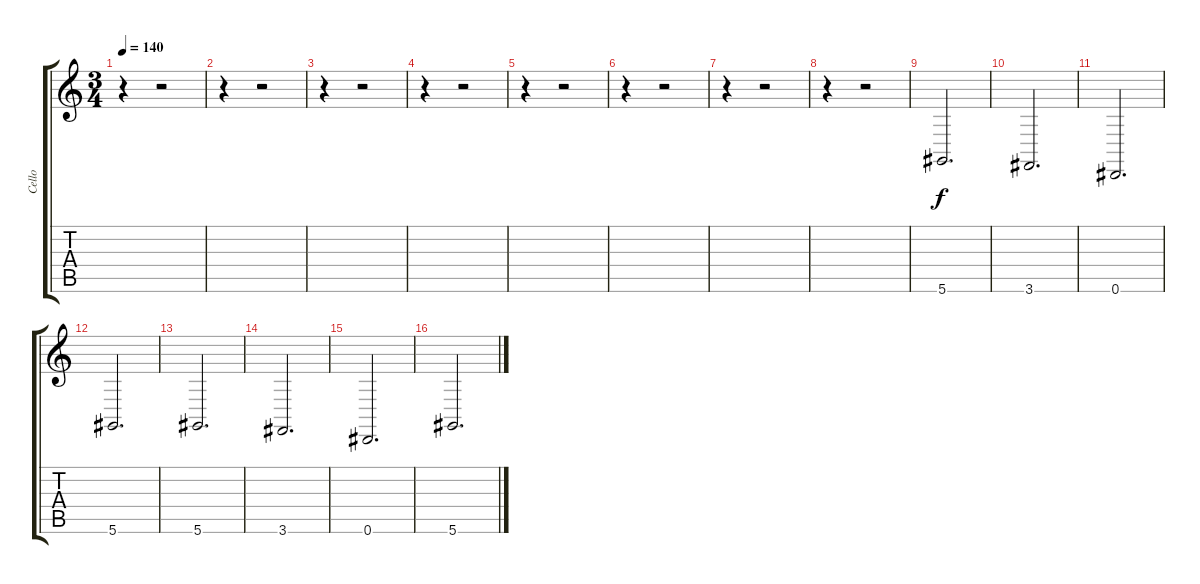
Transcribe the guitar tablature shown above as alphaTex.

\track ("Cello" "Cello") {instrument cello}
\staff {score tabs}
\tuning (Eb4 Bb3 Gb3 Db3 Ab2 Eb2) {hide}
\ts (3 4)
\tempo 140
\clef g2
\ks c
r.4{dy f instrument cello} r.2 |
r.4 r.2 |
r.4 r.2 |
r.4 r.2 |
r.4 r.2 |
r.4 r.2 |
r.4 r.2 |
r.4 r.2 |
5.6.2{d} |
3.6.2{d} |
0.6.2{d} |
5.6.2{d} |
5.6.2{d} |
3.6.2{d} |
0.6.2{d} |
5.6.2{d}
